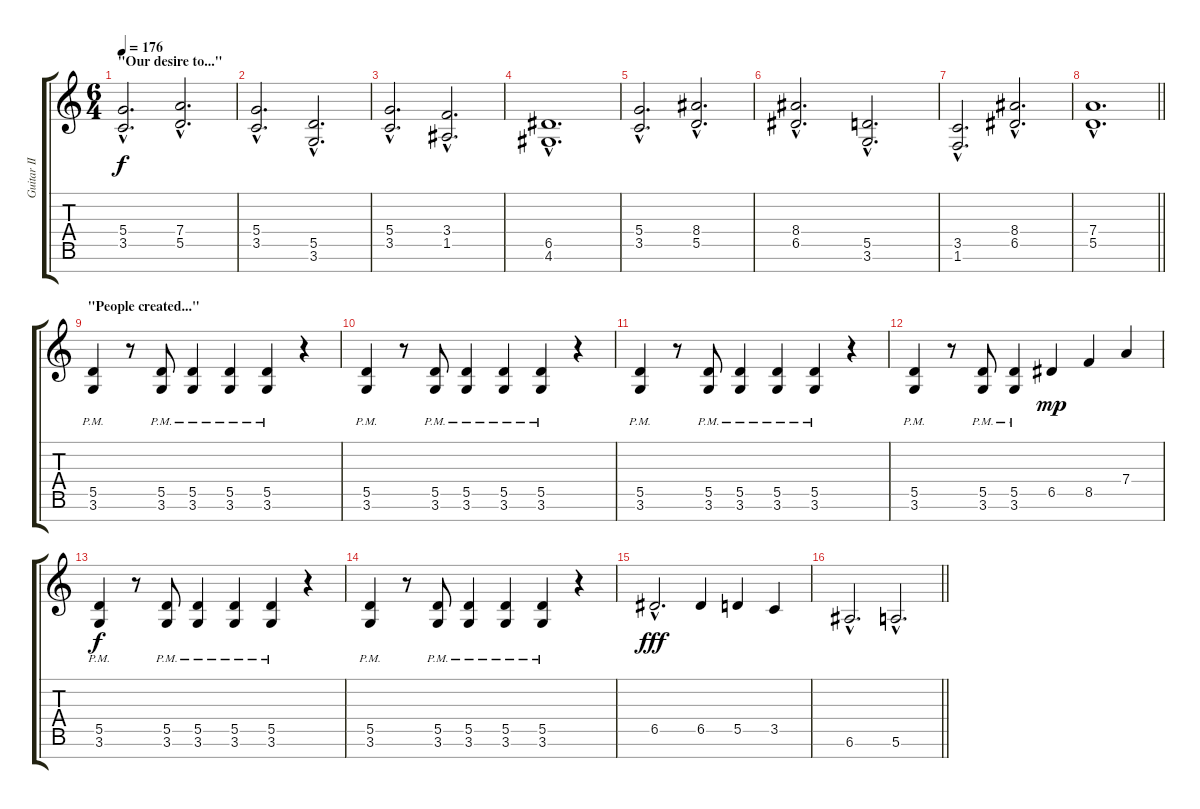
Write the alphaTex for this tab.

\track ("Guitar II" "Guitar II") {instrument distortionguitar}
\staff {score tabs}
\tuning (E4 B3 G3 D3 A2 E2 B1) {hide}
\ts (6 4)
\section ("" "\"Our desire to...\"")
\tempo 176
\clef g2
\ks c
(5.4{hac} 3.5{hac}).2{d dy f} (7.4{hac} 5.5{hac}).2{d} |
(5.4{hac} 3.5{hac}).2{d} (5.5{hac} 3.6{hac}).2{d} |
(5.4{hac} 3.5{hac}).2{d} (3.4{hac} 1.5{hac}).2{d} |
(6.5{hac} 4.6{hac}).1{d} |
(5.4{hac} 3.5{hac}).2{d} (8.4{hac} 5.5{hac}).2{d} |
(8.4{hac} 6.5{hac}).2{d} (5.5{hac} 3.6{hac}).2{d} |
(3.5{hac} 1.6{hac}).2{d} (8.4{hac} 6.5{hac}).2{d} |
\barLineRight lightlight
(7.4{hac} 5.5{hac}).1{d} |
\section ("" "\"People created...\"")
(5.5{pm} 3.6{pm}).4 r.8 (5.5{pm} 3.6{pm}).8 (5.5{pm} 3.6{pm}).4 (5.5{pm} 3.6{pm}).4 (5.5{pm} 3.6{pm}).4 r.4 |
(5.5{pm} 3.6{pm}).4 r.8 (5.5{pm} 3.6{pm}).8 (5.5{pm} 3.6{pm}).4 (5.5{pm} 3.6{pm}).4 (5.5{pm} 3.6{pm}).4 r.4 |
(5.5{pm} 3.6{pm}).4 r.8 (5.5{pm} 3.6{pm}).8 (5.5{pm} 3.6{pm}).4 (5.5{pm} 3.6{pm}).4 (5.5{pm} 3.6{pm}).4 r.4 |
(5.5{pm} 3.6{pm}).4 r.8 (5.5{pm} 3.6{pm}).8 (5.5{pm} 3.6{pm}).4 6.5.4{dy mp} 8.5.4 7.4.4 |
(5.5{pm} 3.6{pm}).4{dy f} r.8 (5.5{pm} 3.6{pm}).8 (5.5{pm} 3.6{pm}).4 (5.5{pm} 3.6{pm}).4 (5.5{pm} 3.6{pm}).4 r.4 |
(5.5{pm} 3.6{pm}).4 r.8 (5.5{pm} 3.6{pm}).8 (5.5{pm} 3.6{pm}).4 (5.5{pm} 3.6{pm}).4 (5.5{pm} 3.6{pm}).4 r.4 |
6.5{hac}.2{d dy fff} 6.5.4 5.5.4 3.5.4 |
\barLineRight lightlight
6.6{hac}.2{d} 5.6{hac}.2{d}
